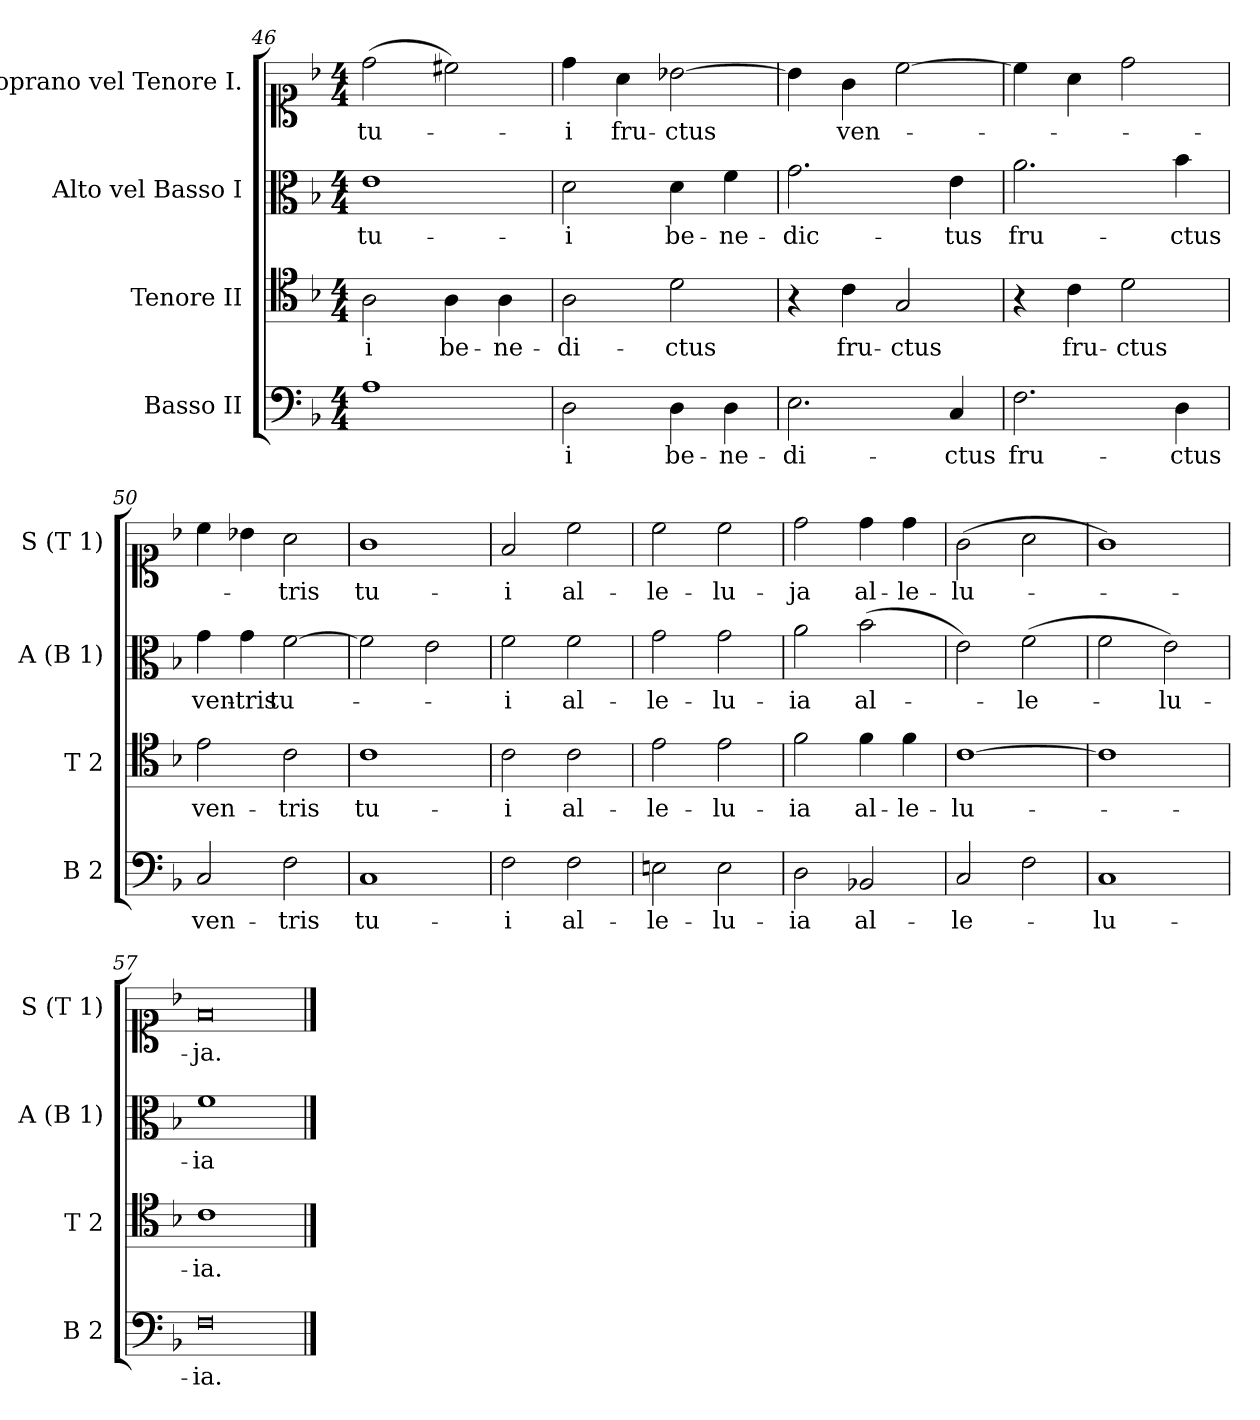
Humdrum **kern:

**kern	**text	**kern	**text	**kern	**text	**kern	**text
*part4	*part4	*part3	*part3	*part2	*part2	*part1	*part1
*staff4	*staff4	*staff3	*staff3	*staff2	*staff2	*staff1	*staff1
*I"Basso II	*	*I"Tenore II	*	*I"Alto vel Basso I	*	*I"Soprano vel Tenore I.	*
*I'B 2	*	*I'T 2	*	*I'A (B 1)	*	*I'S (T 1)	*
*clefF4	*	*clefC4	*	*clefC3	*	*clefC1	*
*k[b-]	*	*k[b-]	*	*k[b-]	*	*k[b-]	*
*F:	*	*F:	*	*F:	*	*F:	*
*M4/4	*	*M4/4	*	*M4/4	*	*M4/4	*
=46	=46	=46	=46	=46	=46	=46	=46
1A	.	2A\	-i	1e	tu-	(>2dd\	tu-
.	.	4A\	be-	.	.	2cc#X\)	.
.	.	4A\	-ne-	.	.	.	.
=47	=47	=47	=47	=47	=47	=47	=47
2D\	-i	2A\	-di-	2d\	-i	4dd\	-i
.	.	.	.	.	.	4a\	fru-
4D\	be-	2d\	-ctus	4d\	be-	[2b-X\	-ctus
4D\	-ne-	.	.	4f\	-ne-	.	.
=48	=48	=48	=48	=48	=48	=48	=48
2.E\	-di-	4r	.	2.g\	-dic-	4b-\]	.
.	.	4c\	fru-	.	.	4g\	ven-
.	.	2G/	-ctus	.	.	[2cc\	.
4C/	-ctus	.	.	4e\	-tus	.	.
=49	=49	=49	=49	=49	=49	=49	=49
2.F\	fru-	4r	.	2.a\	fru-	4cc\]	.
.	.	4c\	fru-	.	.	4a\	.
.	.	2d\	-ctus	.	.	2dd\	.
4D\	-ctus	.	.	4b-\	-ctus	.	.
=50	=50	=50	=50	=50	=50	=50	=50
2C/	ven-	2e\	ven-	4g\	ven-	4cc\	.
.	.	.	.	4g\	-tris	4b-X\	.
2F\	-tris	2c\	-tris	[2f\	tu-	2a\	-tris
=51	=51	=51	=51	=51	=51	=51	=51
1C	tu-	1c	tu-	2f\]	.	1g	tu-
.	.	.	.	2e\	.	.	.
=52	=52	=52	=52	=52	=52	=52	=52
2F\	-i	2c\	-i	2f\	-i	2f/	-i
2F\	al-	2c\	al-	2f\	al-	2cc\	al-
=53	=53	=53	=53	=53	=53	=53	=53
2En\	-le-	2e\	-le-	2g\	-le-	2cc\	-le-
2E\	-lu-	2e\	-lu-	2g\	-lu-	2cc\	-lu-
=54	=54	=54	=54	=54	=54	=54	=54
2D\	-ia	2f\	-ia	2a\	-ia	2dd\	-ja
2BB-X/	al-	4f\	al-	(>2b-\	al-	4dd\	al-
.	.	4f\	-le-	.	.	4dd\	-le-
=55	=55	=55	=55	=55	=55	=55	=55
2C/	-le-	[1c	-lu-	2e\)	.	(>2g\	-lu-
2F\	.	.	.	(>2f\	-le-	2a\	.
=56	=56	=56	=56	=56	=56	=56	=56
1C	-lu-	1c]	.	2f\	.	1g)	.
.	.	.	.	2e\)	lu-	.	.
=57	=57	=57	=57	=57	=57	=57	=57
!LO:N:vis=0	!	!	!	!	!	!LO:N:vis=0	!
1F	-ia.	1c	-ia.	1f	-ia	1f	-ja.
==	==	==	==	==	==	==	==
*-	*-	*-	*-	*-	*-	*-	*-
